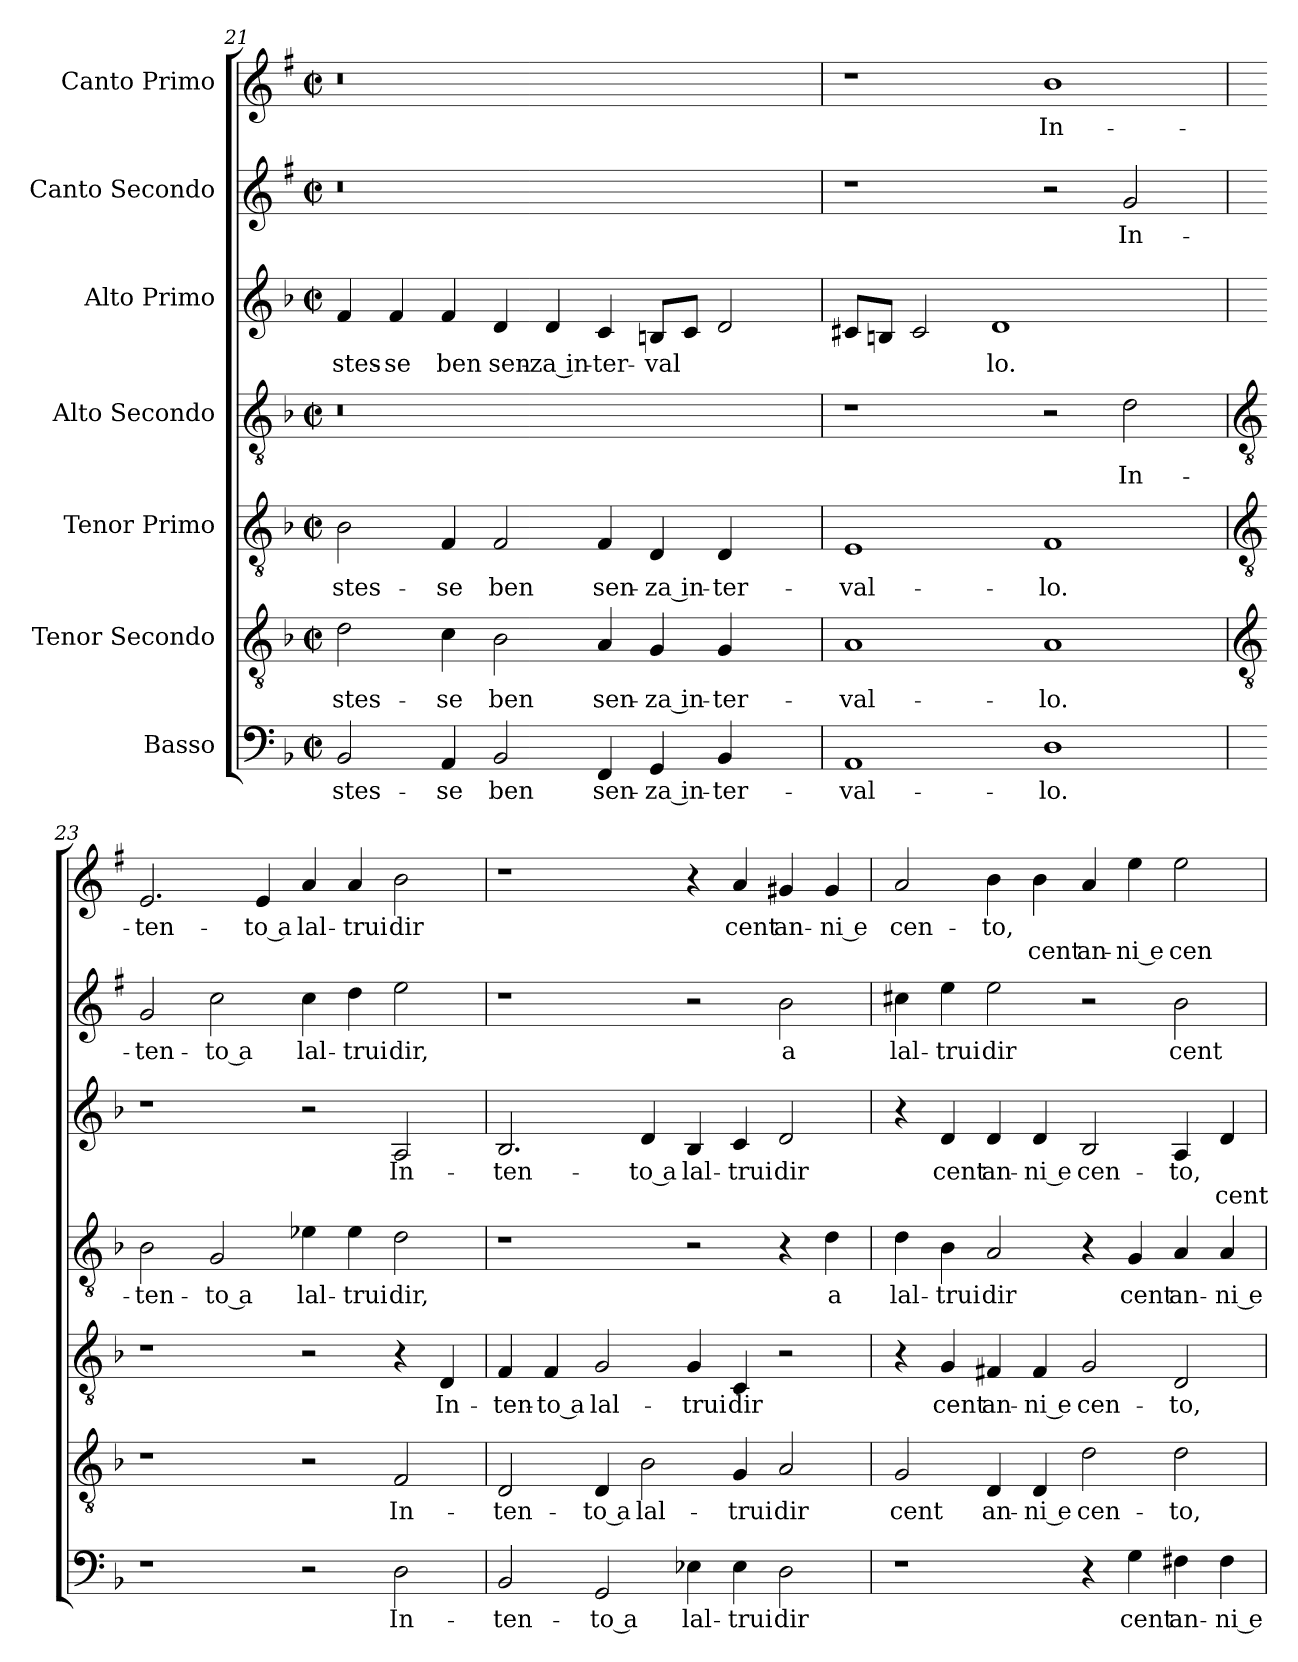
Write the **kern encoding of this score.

**kern	**text	**kern	**text	**kern	**text	**kern	**text	**kern	**text	**text	**kern	**text	**kern	**text	**text
*part7	*part7	*part6	*part6	*part5	*part5	*part4	*part4	*part3	*part3	*part3	*part2	*part2	*part1	*part1	*part1
*staff7	*staff7	*staff6	*staff6	*staff5	*staff5	*staff4	*staff4	*staff3	*staff3	*staff3	*staff2	*staff2	*staff1	*staff1	*staff1
*I"Basso	*	*I"Tenor Secondo	*	*I"Tenor Primo	*	*I"Alto Secondo	*	*I"Alto Primo	*	*	*I"Canto Secondo	*	*I"Canto Primo	*	*
*clefF4	*	*clefGv2	*	*clefGv2	*	*clefGv2	*	*clefG2	*	*	*clefG2	*	*clefG2	*	*
*	*	*	*	*	*	*	*	*	*	*	*ITrd1c2	*	*ITrd1c2	*	*
*k[b-]	*	*k[b-]	*	*k[b-]	*	*k[b-]	*	*k[b-]	*	*	*k[b-]	*	*k[b-]	*	*
*F:	*	*F:	*	*F:	*	*F:	*	*F:	*	*	*F:	*	*F:	*	*
*M4/2	*	*M4/2	*	*M4/2	*	*M4/2	*	*M4/2	*	*	*M4/2	*	*M4/2	*	*
*met(c|)	*	*met(c|)	*	*met(c|)	*	*met(c|)	*	*met(c|)	*	*	*met(c|)	*	*met(c|)	*	*
=21	=21	=21	=21	=21	=21	=21	=21	=21	=21	=21	=21	=21	=21	=21	=21
!	!LO:LY:b	!	!LO:LY:b	!	!LO:LY:b	!	!	!	!LO:LY:b	!	!	!	!	!	!
2BB-	stes-	2d	stes-	2B-	stes-	0r	.	4f	stes-	.	0r	.	0r	.	.
!	!	!	!	!	!	!	!	!	!LO:LY:b	!	!	!	!	!	!
.	.	.	.	.	.	.	.	4f	-se	.	.	.	.	.	.
!	!LO:LY:b	!	!LO:LY:b	!	!LO:LY:b	!	!	!	!LO:LY:b	!	!	!	!	!	!
4AA	-se	4c	-se	4F	-se	.	.	4f	ben	.	.	.	.	.	.
!	!LO:LY:b	!	!LO:LY:b	!	!LO:LY:b	!	!	!	!LO:LY:b	!	!	!	!	!	!
2BB-	ben	2B-	ben	2F	ben	.	.	4d	sen-	.	.	.	.	.	.
!	!	!	!	!	!	!	!	!	!LO:LY:b	!	!	!	!	!	!
.	.	.	.	.	.	.	.	4d	-za in-	.	.	.	.	.	.
!	!LO:LY:b	!	!LO:LY:b	!	!LO:LY:b	!	!	!	!LO:LY:b	!	!	!	!	!	!
4FF	sen-	4A	sen-	4F	sen-	.	.	4c	-ter-	.	.	.	.	.	.
!	!LO:LY:b	!	!LO:LY:b	!	!LO:LY:b	!	!	!	!LO:LY:b	!	!	!	!	!	!
4GG	-za in-	4G	-za in-	4D	-za in-	.	.	8BnL	-val	.	.	.	.	.	.
.	.	.	.	.	.	.	.	8cJ	.	.	.	.	.	.	.
!	!LO:LY:b	!	!LO:LY:b	!	!LO:LY:b	!	!	!	!	!	!	!	!	!	!
4BB-	-ter-	4G	-ter-	4D	-ter-	.	.	2d	.	.	.	.	.	.	.
4ryy	.	4ryy	.	4ryy	.	4ryy	.	.	.	.	4ryy	.	4ryy	.	.
=22	=22	=22	=22	=22	=22	=22	=22	=22	=22	=22	=22	=22	=22	=22	=22
!	!LO:LY:b	!	!LO:LY:b	!	!LO:LY:b	!	!	!	!	!	!	!	!	!	!
1AA	-val-	1A	-val-	1E	-val-	1r	.	8c#L	.	.	1r	.	1r	.	.
.	.	.	.	.	.	.	.	8BnJ	.	.	.	.	.	.	.
.	.	.	.	.	.	.	.	2c#	.	.	.	.	.	.	.
!	!	!	!	!	!	!	!	!	!LO:LY:b	!	!	!	!	!	!
.	.	.	.	.	.	.	.	1d	lo.	.	.	.	.	.	.
!	!LO:LY:b	!	!LO:LY:b	!	!LO:LY:b	!	!	!	!	!	!	!	!	!LO:LY:b	!
1D	-lo.	1A	-lo.	1F	-lo.	2r	.	.	.	.	2r	.	1a	In-	.
!	!	!	!	!	!	!	!LO:LY:b	!	!	!	!	!LO:LY:b	!	!	!
.	.	.	.	.	.	2d	In-	.	.	.	2f	In-	.	.	.
.	.	.	.	.	.	.	.	4ryy	.	.	.	.	.	.	.
!!LO:LB:g=z
=23	=23	=23	=23	=23	=23	=23	=23	=23	=23	=23	=23	=23	=23	=23	=23
*	*	*clefGv2	*	*clefGv2	*	*clefGv2	*	*	*	*	*	*	*	*	*
!	!	!	!	!	!	!	!LO:LY:b	!	!	!	!	!LO:LY:b	!	!LO:LY:b	!
1r	.	1r	.	1r	.	2B-	-ten-	1r	.	.	2f	-ten-	2.d	-ten-	.
!	!	!	!	!	!	!	!LO:LY:b	!	!	!	!	!LO:LY:b	!	!	!
.	.	.	.	.	.	2G	-to a	.	.	.	2b-	-to a	.	.	.
!	!	!	!	!	!	!	!	!	!	!	!	!	!	!LO:LY:b	!
.	.	.	.	.	.	.	.	.	.	.	.	.	4d	-to a	.
!	!	!	!	!	!	!	!LO:LY:b	!	!	!	!	!LO:LY:b	!	!LO:LY:b	!
2r	.	2r	.	2r	.	4e-X	lal-	2r	.	.	4b-	lal-	4g	lal-	.
!	!	!	!	!	!	!	!LO:LY:b	!	!	!	!	!LO:LY:b	!	!LO:LY:b	!
.	.	.	.	.	.	4e-	-trui	.	.	.	4cc	-trui	4g	-trui	.
!	!LO:LY:b	!	!LO:LY:b	!	!	!	!LO:LY:b	!	!LO:LY:b	!	!	!LO:LY:b	!	!LO:LY:b	!
2D	In-	2F	In-	4r	.	2d	dir,	2A	In-	.	2dd	dir,	2a	dir	.
!	!	!	!	!	!LO:LY:b	!	!	!	!	!	!	!	!	!	!
.	.	.	.	4D	In-	.	.	.	.	.	.	.	.	.	.
=24	=24	=24	=24	=24	=24	=24	=24	=24	=24	=24	=24	=24	=24	=24	=24
!	!LO:LY:b	!	!LO:LY:b	!	!LO:LY:b	!	!	!	!LO:LY:b	!	!	!	!	!	!
2BB-	-ten-	2D	-ten-	4F	-ten-	1r	.	2.B-	-ten-	.	1r	.	1r	.	.
!	!	!	!	!	!LO:LY:b	!	!	!	!	!	!	!	!	!	!
.	.	.	.	4F	-to a	.	.	.	.	.	.	.	.	.	.
!	!LO:LY:b	!	!LO:LY:b	!	!LO:LY:b	!	!	!	!	!	!	!	!	!	!
2GG	-to a	4D	-to a	2G	lal-	.	.	.	.	.	.	.	.	.	.
!	!	!	!LO:LY:b	!	!	!	!	!	!LO:LY:b	!	!	!	!	!	!
.	.	2B-	lal-	.	.	.	.	4d	-to a	.	.	.	.	.	.
!	!LO:LY:b	!	!	!	!LO:LY:b	!	!	!	!LO:LY:b	!	!	!	!	!	!
4E-X	lal-	.	.	4G	-trui	2r	.	4B-	lal-	.	2r	.	4r	.	.
!	!LO:LY:b	!	!LO:LY:b	!	!LO:LY:b	!	!	!	!LO:LY:b	!	!	!	!	!LO:LY:b	!
4E-	-trui	4G	-trui	4C	dir	.	.	4c	-trui	.	.	.	4g	cent	.
!	!LO:LY:b	!	!LO:LY:b	!	!	!	!	!	!LO:LY:b	!	!	!LO:LY:b	!	!LO:LY:b	!
2D	dir	2A	dir	2r	.	4r	.	2d	dir	.	2a	a	4f#X	an-	.
!	!	!	!	!	!	!	!LO:LY:b	!	!	!	!	!	!	!LO:LY:b	!
.	.	.	.	.	.	4d	a	.	.	.	.	.	4f#	-ni e	.
=25	=25	=25	=25	=25	=25	=25	=25	=25	=25	=25	=25	=25	=25	=25	=25
!	!	!	!LO:LY:b	!	!	!	!LO:LY:b	!	!	!	!	!LO:LY:b	!	!LO:LY:b	!
1r	.	2G	cent	4r	.	4d	lal-	4r	.	.	4bn	lal-	2g	cen-	.
!	!	!	!	!	!LO:LY:b	!	!LO:LY:b	!	!LO:LY:b	!	!	!LO:LY:b	!	!	!
.	.	.	.	4G	cent	4B-	-trui	4d	cent	.	4dd	-trui	.	.	.
!	!	!	!LO:LY:b	!	!LO:LY:b	!	!LO:LY:b	!	!LO:LY:b	!	!	!LO:LY:b	!	!LO:LY:b	!
.	.	4D	an-	4F#X	an-	2A	dir	4d	an-	.	2dd	dir	4a	-to,	.
!	!	!	!LO:LY:b	!	!LO:LY:b	!	!	!	!LO:LY:b	!	!	!	!	!	!LO:LY:b
.	.	4D	-ni e	4F#	-ni e	.	.	4d	-ni e	.	.	.	4a	.	cent
!	!	!	!LO:LY:b	!	!LO:LY:b	!	!	!	!LO:LY:b	!	!	!	!	!	!LO:LY:b
4r	.	2d	cen-	2G	cen-	4r	.	2B-	cen-	.	2r	.	4g	.	an-
!	!LO:LY:b	!	!	!	!	!	!LO:LY:b	!	!	!	!	!	!	!	!LO:LY:b
4G	cent	.	.	.	.	4G	cent	.	.	.	.	.	4dd	.	-ni e
!	!LO:LY:b	!	!LO:LY:b	!	!LO:LY:b	!	!LO:LY:b	!	!LO:LY:b	!	!	!LO:LY:b	!	!	!LO:LY:b
4F#X	an-	2d	-to,	2D	-to,	4A	an-	4A	-to,	.	2a	cent	2dd	.	cen-
!	!LO:LY:b	!	!	!	!	!	!LO:LY:b	!	!	!LO:LY:b	!	!	!	!	!
4F#	-ni e	.	.	.	.	4A	-ni e	4d	.	cent	.	.	.	.	.
=	=	=	=	=	=	=	=	=	=	=	=	=	=	=	=
*-	*-	*-	*-	*-	*-	*-	*-	*-	*-	*-	*-	*-	*-	*-	*-
